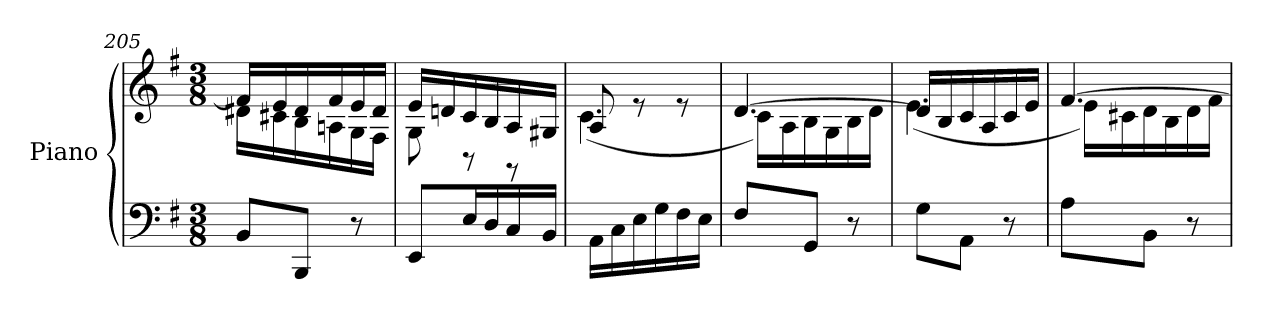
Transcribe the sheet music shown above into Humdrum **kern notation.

**kern	**kern
*part1	*part1
*staff2	*staff1
*I"Piano	*
*I'Pno	*
*clefF4	*clefG2
*k[f#]	*k[f#]
*M3/8	*M3/8
=205	=205
*	*^
8BB/L	16f#/LL]	16d#X\LL
.	16e/	16c#X\
8BBB/J	16d#/	16B\
.	16f#/	16An\
8r	16e/	16G\
.	16d#/JJ	16F#\JJ
=206	=206	=206
8EE/L	16e/LL	8G\
.	16dn/	.
16E/L	16c/	8rBB
16D/	16B/	.
16C/	16A/	8rGG
16BB/JJ	16G#X/JJ	.
=207	=207	=207
16AA\LL	8A/	(4.c\
16C\	.	.
16E\	8re	.
16G\	.	.
16F#\	8re	.
16E\JJ	.	.
!!LO:PB:g=z	!!
=208	=208	=208
8F#/L	[4.d/	16c\LL)
.	.	16A\
8GG/J	.	16B\
.	.	16G\
8r	.	16B\
.	.	16d\JJ
=209	=209	=209
8G\L	16d/LL]	(4.e\
.	16B/	.
8AA\J	16c/	.
.	16A/	.
8r	16c/	.
.	16e/JJ	.
=210	=210	=210
8A\L	[4.f#/	16e\LL)
.	.	16c#X\
8BB\J	.	16d\
.	.	16B\
8r	.	16d\
.	.	16f#\JJ
*	*v	*v
=	=
*-	*-
